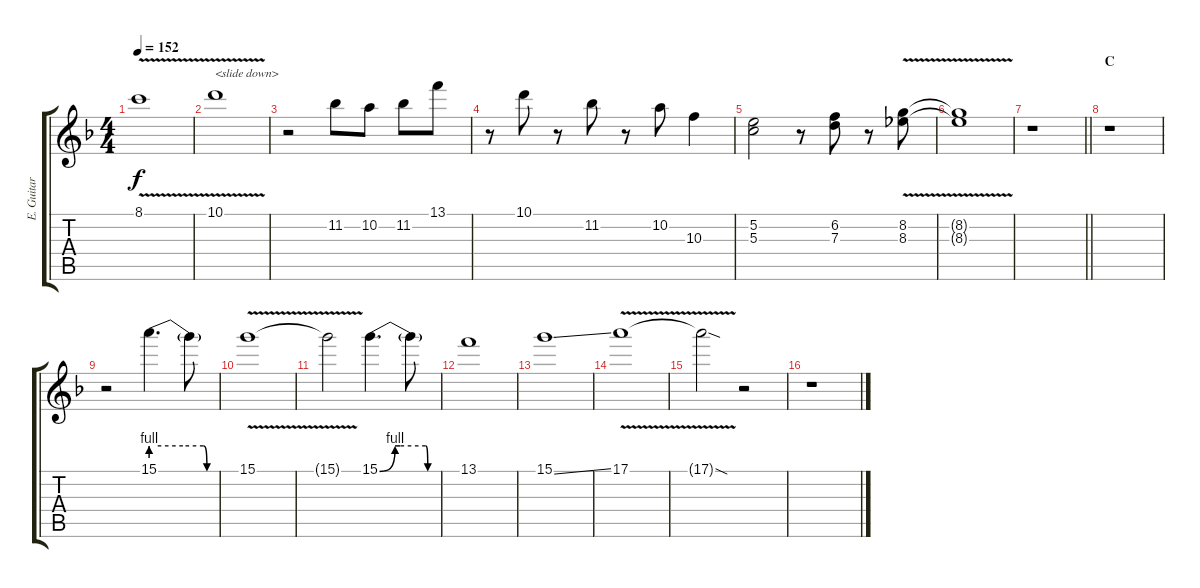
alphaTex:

\track ("E. Guitar I" "E. Guitar ") {instrument overdrivenguitar}
\staff {score tabs}
\tuning (E4 B3 G3 D3 A2 E2) {hide}
\ts (4 4)
\tempo 152
\clef g2
\ks f
8.1{v}.1{dy f} |
10.1{v}.1{txt "<slide down>"} |
r.2 11.2.8 10.2.8 11.2.8 13.1.8 |
r.8 10.1.8 r.8 11.2.8 r.8 10.2.8 10.3.4 |
(5.2 5.3).2 r.8 (6.2 7.3).8 r.8 (8.2{v} 8.3{v}).8 |
(8.2{t} 8.3{t}).1 |
\barLineRight lightlight
r.1 |
\section ("" "C")
r.1 |
r.2 15.1{be (custom 0 4 28 4 46 4 49 0 60 0)}.4{d} 15.1{t}.8 |
15.1{v}.1 |
15.1{t}.2 15.1{be (custom 0 0 15 4 20 4 45 4 47 0 60 0)}.4{d} 15.1{t}.8 |
13.1.1 |
15.1{ss}.1 |
17.1{v}.1 |
17.1{sod t}.2 r.2 |
r.1
